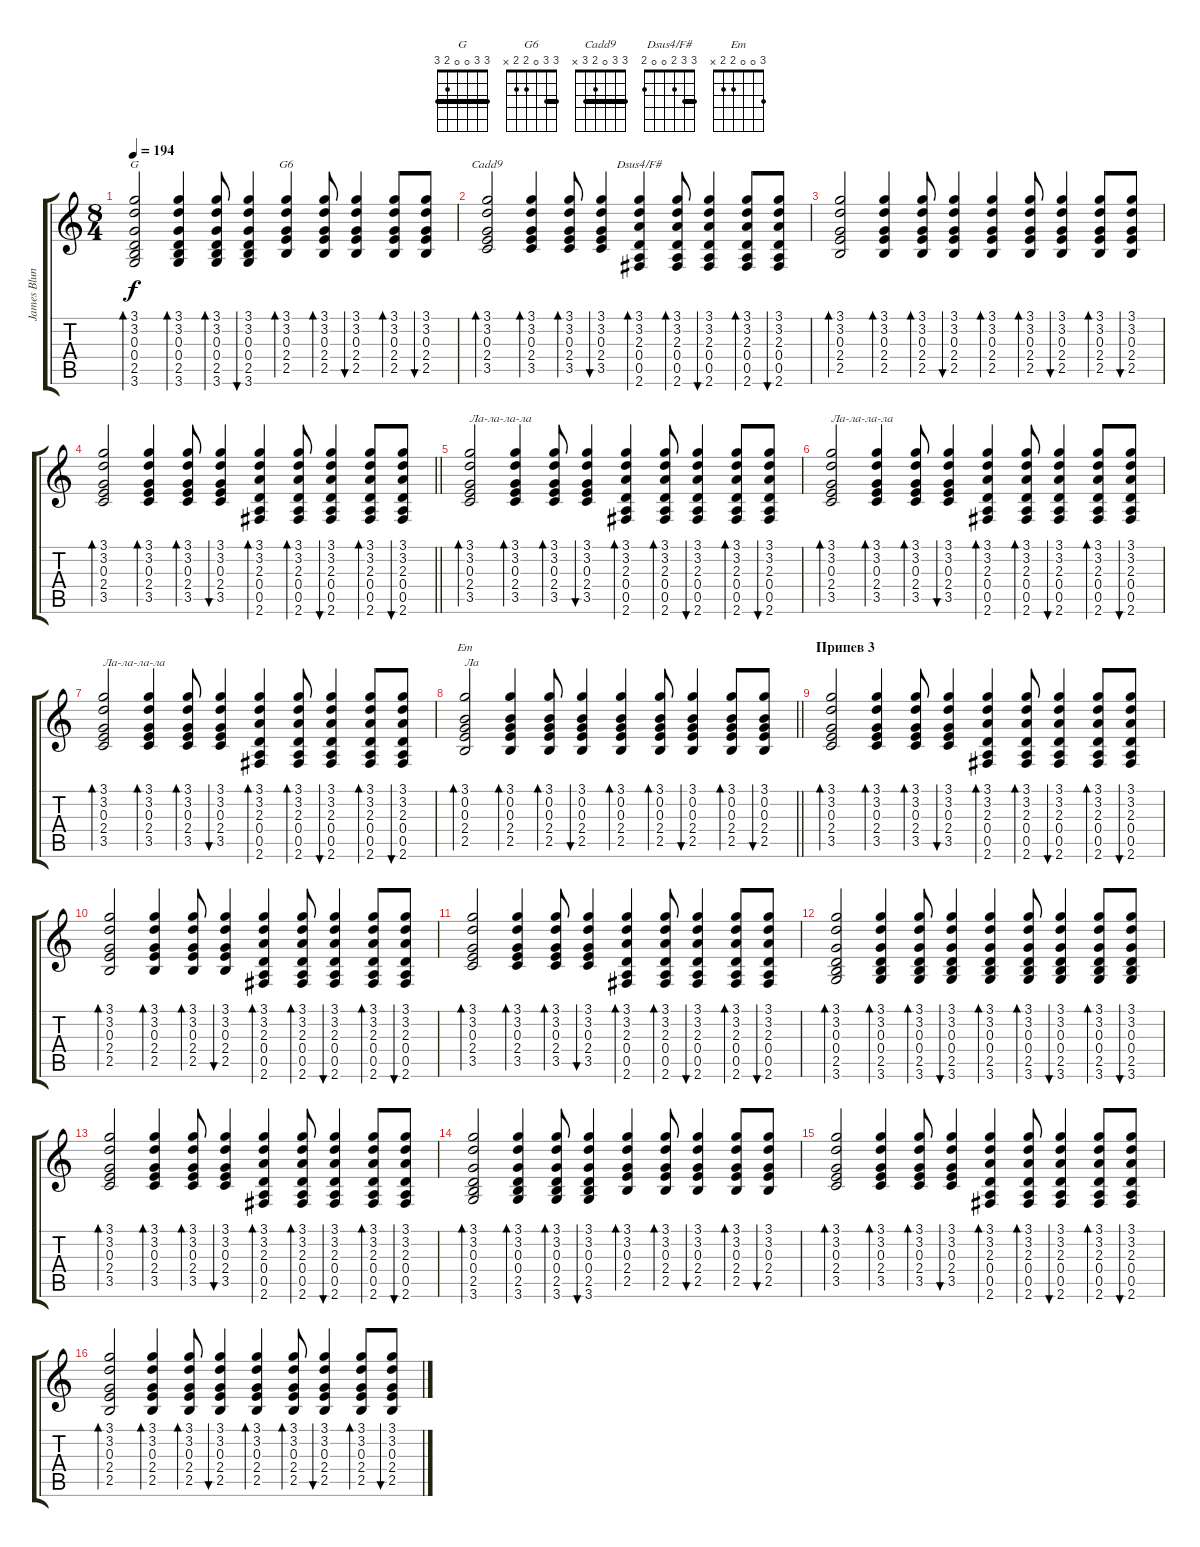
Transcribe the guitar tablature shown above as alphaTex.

\track ("James Blunt" "James Blun") {instrument acousticguitarsteel}
\staff {score tabs}
\tuning (E4 B3 G3 D3 A2 E2) {hide}
\chord ("G" 3 3 0 0 2 3) {barre 3}
\chord ("G6" 3 3 0 2 2 x) {barre 3}
\chord ("Cadd9" 3 3 0 2 3 x) {barre 3}
\chord ("Dsus4/F#" 3 3 2 0 0 2) {barre 3}
\chord ("Em" 3 0 0 2 2 x)
\ts (8 4)
\tempo 194
\clef g2
\ks c
(3.1 3.2 0.3 0.4 2.5 3.6).2{bd 60 ch "G" dy f} (3.1 3.2 0.3 0.4 2.5 3.6).4{bd 60} (3.1 3.2 0.3 0.4 2.5 3.6).8{bd 60} (3.1 3.2 0.3 0.4 2.5 3.6).4{bu 60} (3.1 3.2 0.3 2.4 2.5).4{bd 60 ch "G6"} (3.1 3.2 0.3 2.4 2.5).8{bd 60} (3.1 3.2 0.3 2.4 2.5).4{bu 60} (3.1 3.2 0.3 2.4 2.5).8{bd 60} (3.1 3.2 0.3 2.4 2.5).8{bu 60} |
(3.1 3.2 0.3 2.4 3.5).2{bd 60 ch "Cadd9"} (3.1 3.2 0.3 2.4 3.5).4{bd 60} (3.1 3.2 0.3 2.4 3.5).8{bd 60} (3.1 3.2 0.3 2.4 3.5).4{bu 60} (3.1 3.2 2.3 0.4 0.5 2.6).4{bd 60 ch "Dsus4/F#"} (3.1 3.2 2.3 0.4 0.5 2.6).8{bd 60} (3.1 3.2 2.3 0.4 0.5 2.6).4{bu 60} (3.1 3.2 2.3 0.4 0.5 2.6).8{bd 60} (3.1 3.2 2.3 0.4 0.5 2.6).8{bu 60} |
(3.1 3.2 0.3 2.4 2.5).2{bd 60} (3.1 3.2 0.3 2.4 2.5).4{bd 60} (3.1 3.2 0.3 2.4 2.5).8{bd 60} (3.1 3.2 0.3 2.4 2.5).4{bu 60} (3.1 3.2 0.3 2.4 2.5).4{bd 60} (3.1 3.2 0.3 2.4 2.5).8{bd 60} (3.1 3.2 0.3 2.4 2.5).4{bu 60} (3.1 3.2 0.3 2.4 2.5).8{bd 60} (3.1 3.2 0.3 2.4 2.5).8{bu 60} |
\barLineRight lightlight
(3.1 3.2 0.3 2.4 3.5).2{bd 60} (3.1 3.2 0.3 2.4 3.5).4{bd 60} (3.1 3.2 0.3 2.4 3.5).8{bd 60} (3.1 3.2 0.3 2.4 3.5).4{bu 60} (3.1 3.2 2.3 0.4 0.5 2.6).4{bd 60} (3.1 3.2 2.3 0.4 0.5 2.6).8{bd 60} (3.1 3.2 2.3 0.4 0.5 2.6).4{bu 60} (3.1 3.2 2.3 0.4 0.5 2.6).8{bd 60} (3.1 3.2 2.3 0.4 0.5 2.6).8{bu 60} |
(3.1 3.2 0.3 2.4 3.5).2{bd 60 txt "Ла-ла-ла-ла"} (3.1 3.2 0.3 2.4 3.5).4{bd 60} (3.1 3.2 0.3 2.4 3.5).8{bd 60} (3.1 3.2 0.3 2.4 3.5).4{bu 60} (3.1 3.2 2.3 0.4 0.5 2.6).4{bd 60} (3.1 3.2 2.3 0.4 0.5 2.6).8{bd 60} (3.1 3.2 2.3 0.4 0.5 2.6).4{bu 60} (3.1 3.2 2.3 0.4 0.5 2.6).8{bd 60} (3.1 3.2 2.3 0.4 0.5 2.6).8{bu 60} |
(3.1 3.2 0.3 2.4 3.5).2{bd 60 txt "Ла-ла-ла-ла"} (3.1 3.2 0.3 2.4 3.5).4{bd 60} (3.1 3.2 0.3 2.4 3.5).8{bd 60} (3.1 3.2 0.3 2.4 3.5).4{bu 60} (3.1 3.2 2.3 0.4 0.5 2.6).4{bd 60} (3.1 3.2 2.3 0.4 0.5 2.6).8{bd 60} (3.1 3.2 2.3 0.4 0.5 2.6).4{bu 60} (3.1 3.2 2.3 0.4 0.5 2.6).8{bd 60} (3.1 3.2 2.3 0.4 0.5 2.6).8{bu 60} |
(3.1 3.2 0.3 2.4 3.5).2{bd 60 txt "Ла-ла-ла-ла"} (3.1 3.2 0.3 2.4 3.5).4{bd 60} (3.1 3.2 0.3 2.4 3.5).8{bd 60} (3.1 3.2 0.3 2.4 3.5).4{bu 60} (3.1 3.2 2.3 0.4 0.5 2.6).4{bd 60} (3.1 3.2 2.3 0.4 0.5 2.6).8{bd 60} (3.1 3.2 2.3 0.4 0.5 2.6).4{bu 60} (3.1 3.2 2.3 0.4 0.5 2.6).8{bd 60} (3.1 3.2 2.3 0.4 0.5 2.6).8{bu 60} |
\barLineRight lightlight
(3.1 0.2 0.3 2.4 2.5).2{bd 60 ch "Em" txt "Ла"} (3.1 0.2 0.3 2.4 2.5).4{bd 60} (3.1 0.2 0.3 2.4 2.5).8{bd 60} (3.1 0.2 0.3 2.4 2.5).4{bu 60} (3.1 0.2 0.3 2.4 2.5).4{bd 60} (3.1 0.2 0.3 2.4 2.5).8{bd 60} (3.1 0.2 0.3 2.4 2.5).4{bu 60} (3.1 0.2 0.3 2.4 2.5).8{bd 60} (3.1 0.2 0.3 2.4 2.5).8{bu 60} |
\section ("" "Припев 3")
(3.1 3.2 0.3 2.4 3.5).2{bd 60} (3.1 3.2 0.3 2.4 3.5).4{bd 60} (3.1 3.2 0.3 2.4 3.5).8{bd 60} (3.1 3.2 0.3 2.4 3.5).4{bu 60} (3.1 3.2 2.3 0.4 0.5 2.6).4{bd 60} (3.1 3.2 2.3 0.4 0.5 2.6).8{bd 60} (3.1 3.2 2.3 0.4 0.5 2.6).4{bu 60} (3.1 3.2 2.3 0.4 0.5 2.6).8{bd 60} (3.1 3.2 2.3 0.4 0.5 2.6).8{bu 60} |
(3.1 3.2 0.3 2.4 2.5).2{bd 60} (3.1 3.2 0.3 2.4 2.5).4{bd 60} (3.1 3.2 0.3 2.4 2.5).8{bd 60} (3.1 3.2 0.3 2.4 2.5).4{bu 60} (3.1 3.2 2.3 0.4 0.5 2.6).4{bd 60} (3.1 3.2 2.3 0.4 0.5 2.6).8{bd 60} (3.1 3.2 2.3 0.4 0.5 2.6).4{bu 60} (3.1 3.2 2.3 0.4 0.5 2.6).8{bd 60} (3.1 3.2 2.3 0.4 0.5 2.6).8{bu 60} |
(3.1 3.2 0.3 2.4 3.5).2{bd 60} (3.1 3.2 0.3 2.4 3.5).4{bd 60} (3.1 3.2 0.3 2.4 3.5).8{bd 60} (3.1 3.2 0.3 2.4 3.5).4{bu 60} (3.1 3.2 2.3 0.4 0.5 2.6).4{bd 60} (3.1 3.2 2.3 0.4 0.5 2.6).8{bd 60} (3.1 3.2 2.3 0.4 0.5 2.6).4{bu 60} (3.1 3.2 2.3 0.4 0.5 2.6).8{bd 60} (3.1 3.2 2.3 0.4 0.5 2.6).8{bu 60} |
(3.1 3.2 0.3 0.4 2.5 3.6).2{bd 60} (3.1 3.2 0.3 0.4 2.5 3.6).4{bd 60} (3.1 3.2 0.3 0.4 2.5 3.6).8{bd 60} (3.1 3.2 0.3 0.4 2.5 3.6).4{bu 60} (3.1 3.2 0.3 0.4 2.5 3.6).4{bd 60} (3.1 3.2 0.3 0.4 2.5 3.6).8{bd 60} (3.1 3.2 0.3 0.4 2.5 3.6).4{bu 60} (3.1 3.2 0.3 0.4 2.5 3.6).8{bd 60} (3.1 3.2 0.3 0.4 2.5 3.6).8{bu 60} |
(3.1 3.2 0.3 2.4 3.5).2{bd 60} (3.1 3.2 0.3 2.4 3.5).4{bd 60} (3.1 3.2 0.3 2.4 3.5).8{bd 60} (3.1 3.2 0.3 2.4 3.5).4{bu 60} (3.1 3.2 2.3 0.4 0.5 2.6).4{bd 60} (3.1 3.2 2.3 0.4 0.5 2.6).8{bd 60} (3.1 3.2 2.3 0.4 0.5 2.6).4{bu 60} (3.1 3.2 2.3 0.4 0.5 2.6).8{bd 60} (3.1 3.2 2.3 0.4 0.5 2.6).8{bu 60} |
(3.1 3.2 0.3 0.4 2.5 3.6).2{bd 60} (3.1 3.2 0.3 0.4 2.5 3.6).4{bd 60} (3.1 3.2 0.3 0.4 2.5 3.6).8{bd 60} (3.1 3.2 0.3 0.4 2.5 3.6).4{bu 60} (3.1 3.2 0.3 2.4 2.5).4{bd 60} (3.1 3.2 0.3 2.4 2.5).8{bd 60} (3.1 3.2 0.3 2.4 2.5).4{bu 60} (3.1 3.2 0.3 2.4 2.5).8{bd 60} (3.1 3.2 0.3 2.4 2.5).8{bu 60} |
(3.1 3.2 0.3 2.4 3.5).2{bd 60} (3.1 3.2 0.3 2.4 3.5).4{bd 60} (3.1 3.2 0.3 2.4 3.5).8{bd 60} (3.1 3.2 0.3 2.4 3.5).4{bu 60} (3.1 3.2 2.3 0.4 0.5 2.6).4{bd 60} (3.1 3.2 2.3 0.4 0.5 2.6).8{bd 60} (3.1 3.2 2.3 0.4 0.5 2.6).4{bu 60} (3.1 3.2 2.3 0.4 0.5 2.6).8{bd 60} (3.1 3.2 2.3 0.4 0.5 2.6).8{bu 60} |
(3.1 3.2 0.3 2.4 2.5).2{bd 60} (3.1 3.2 0.3 2.4 2.5).4{bd 60} (3.1 3.2 0.3 2.4 2.5).8{bd 60} (3.1 3.2 0.3 2.4 2.5).4{bu 60} (3.1 3.2 0.3 2.4 2.5).4{bd 60} (3.1 3.2 0.3 2.4 2.5).8{bd 60} (3.1 3.2 0.3 2.4 2.5).4{bu 60} (3.1 3.2 0.3 2.4 2.5).8{bd 60} (3.1 3.2 0.3 2.4 2.5).8{bu 60}
